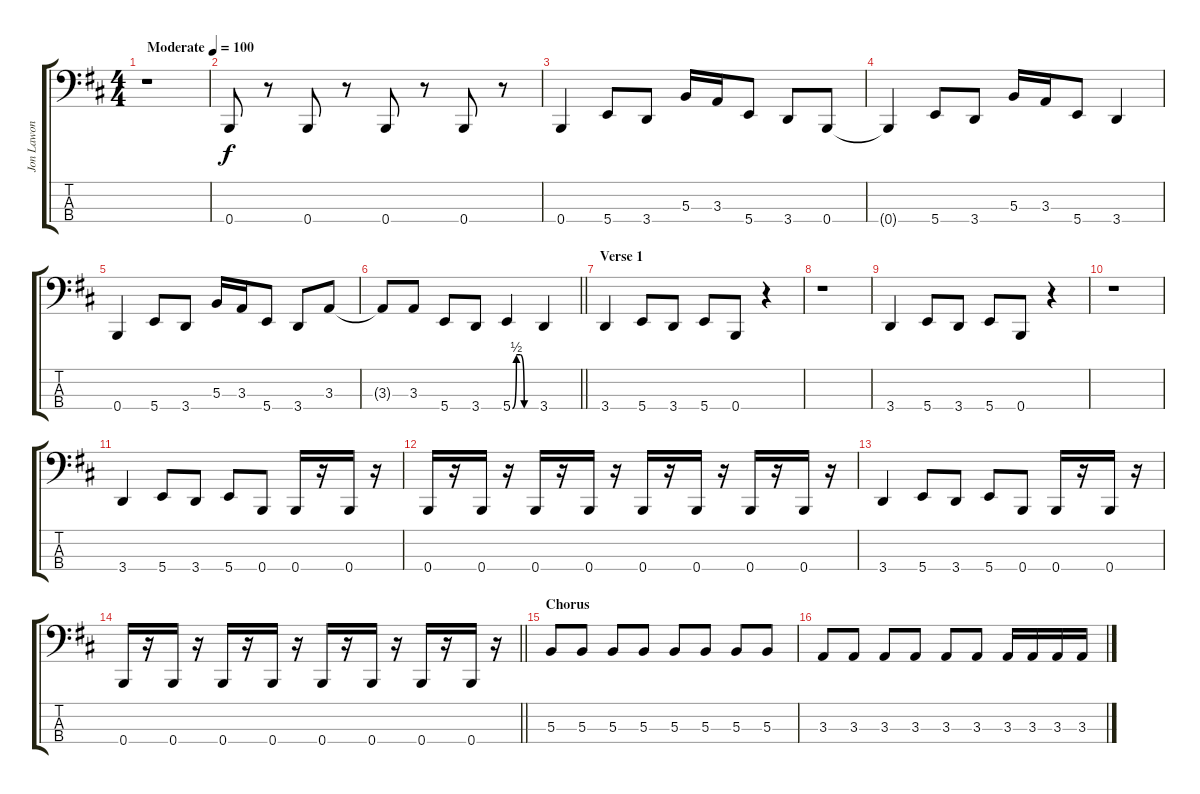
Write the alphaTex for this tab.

\track ("Jon Lawon" "Jon Lawon") {instrument electricbassfinger}
\staff {score tabs}
\tuning (E2 B1 Gb1 B0) {hide}
\ts (4 4)
\tempo (100 "Moderate")
\clef f4
\ks bminor
r.1{dy f instrument electricbassfinger} |
0.4.8 r.8 0.4.8 r.8 0.4.8 r.8 0.4.8 r.8 |
0.4.4 5.4.8 3.4.8 5.3.16 3.3.16 5.4.8 3.4.8 0.4.8 |
0.4{t}.4 5.4.8 3.4.8 5.3.16 3.3.16 5.4.8 3.4.4 |
0.4.4 5.4.8 3.4.8 5.3.16 3.3.16 5.4.8 3.4.8 3.3.8 |
\barLineRight lightlight
3.3{t}.8 3.3.8 5.4.8 3.4.8 5.4{be (custom 0 0 10 2 20 2 30 0 60 0)}.4 3.4.4 |
\section ("" "Verse 1")
3.4.4 5.4.8 3.4.8 5.4.8 0.4.8 r.4 |
r.1 |
3.4.4 5.4.8 3.4.8 5.4.8 0.4.8 r.4 |
r.1 |
3.4.4 5.4.8 3.4.8 5.4.8 0.4.8 0.4.16 r.16 0.4.16 r.16 |
0.4.16 r.16 0.4.16 r.16 0.4.16 r.16 0.4.16 r.16 0.4.16 r.16 0.4.16 r.16 0.4.16 r.16 0.4.16 r.16 |
3.4.4 5.4.8 3.4.8 5.4.8 0.4.8 0.4.16 r.16 0.4.16 r.16 |
\barLineRight lightlight
0.4.16 r.16 0.4.16 r.16 0.4.16 r.16 0.4.16 r.16 0.4.16 r.16 0.4.16 r.16 0.4.16 r.16 0.4.16 r.16 |
\section ("" "Chorus")
5.3.8 5.3.8 5.3.8 5.3.8 5.3.8 5.3.8 5.3.8 5.3.8 |
3.3.8 3.3.8 3.3.8 3.3.8 3.3.8 3.3.8 3.3.16 3.3.16 3.3.16 3.3.16
